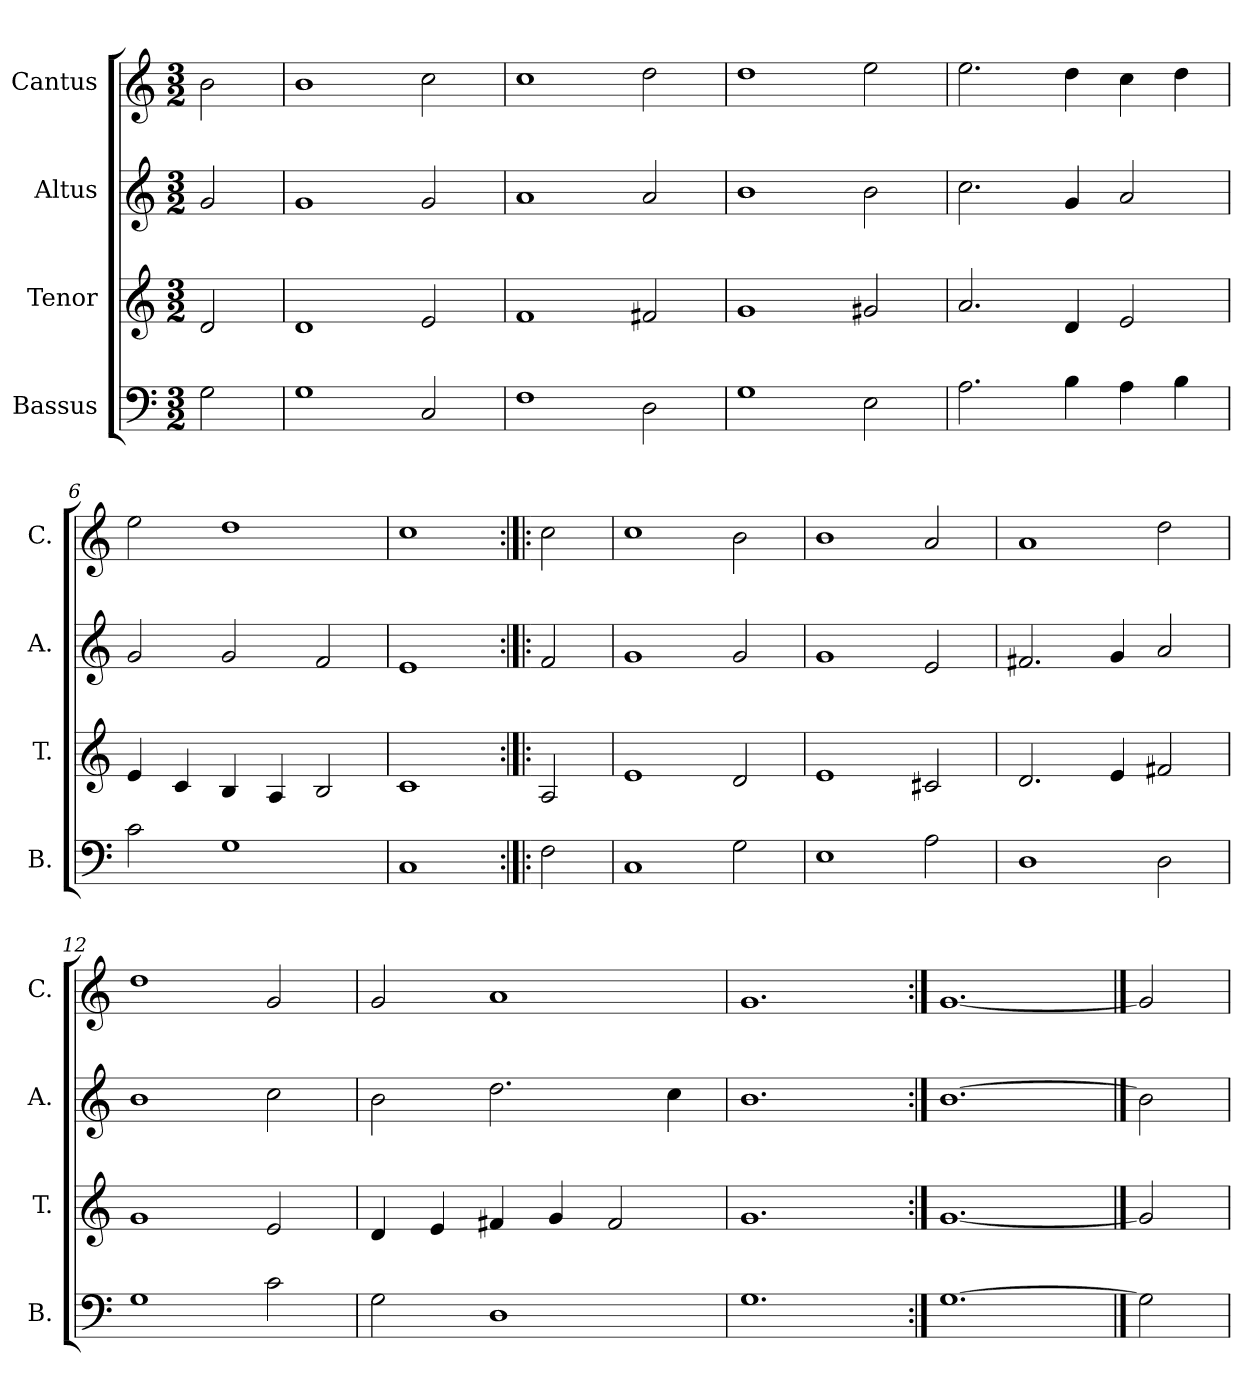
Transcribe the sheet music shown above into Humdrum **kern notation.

**kern	**kern	**kern	**kern
*part4	*part3	*part2	*part1
*staff4	*staff3	*staff2	*staff1
*I"Bassus	*I"Tenor	*I"Altus	*I"Cantus
*I'B.	*I'T.	*I'A.	*I'C.
*clefF4	*clefG2	*clefG2	*clefG2
*k[]	*k[]	*k[]	*k[]
*M3/2	*M3/2	*M3/2	*M3/2
=1	=1	=1	=1
2G\	2d/	2g/	2b\
=2	=2	=2	=2
1G	1d	1g	1b
2C/	2e/	2g/	2cc\
=3	=3	=3	=3
1F	1f	1a	1cc
2D\	2f#X/	2a/	2dd\
=4	=4	=4	=4
1G	1g	1b	1dd
2E\	2g#X/	2b\	2ee\
=5	=5	=5	=5
2.A\	2.a/	2.cc\	2.ee\
4B\	4d/	4g/	4dd\
4A\	2e/	2a/	4cc\
4B\	.	.	4dd\
=6	=6	=6	=6
2c\	4e/	2g/	2ee\
.	4c/	.	.
1G	4B/	2g/	1dd
.	4A/	.	.
.	2B/	2f/	.
=7	=7	=7	=7
1C	1c	1e	1cc
=8:|!|:	=8:|!|:	=8:|!|:	=8:|!|:
2F\	2A/	2f/	2cc\
!!LO:LB:g=z
=9	=9	=9	=9
1C	1e	1g	1cc
2G\	2d/	2g/	2b\
=10	=10	=10	=10
1E	1e	1g	1b
2A\	2c#X/	2e/	2a/
=11	=11	=11	=11
1D	2.d/	2.f#X/	1a
.	4e/	4g/	.
2D\	2f#X/	2a/	2dd\
=12	=12	=12	=12
1G	1g	1b	1dd
2c\	2e/	2cc\	2g/
=13	=13	=13	=13
2G\	4d/	2b\	2g/
.	4e/	.	.
1D	4f#X/	2.dd\	1a
.	4g/	.	.
.	2f#/	.	.
.	.	4cc\	.
=14	=14	=14	=14
1.G	1.g	1.b	1.g
=15:|!	=15:|!	=15:|!	=15:|!
[1.G	[1.g	[1.b	[1.g
==16	==16	==16	==16
2G]	2g]	2b]	2g]
=	=	=	=
*-	*-	*-	*-
